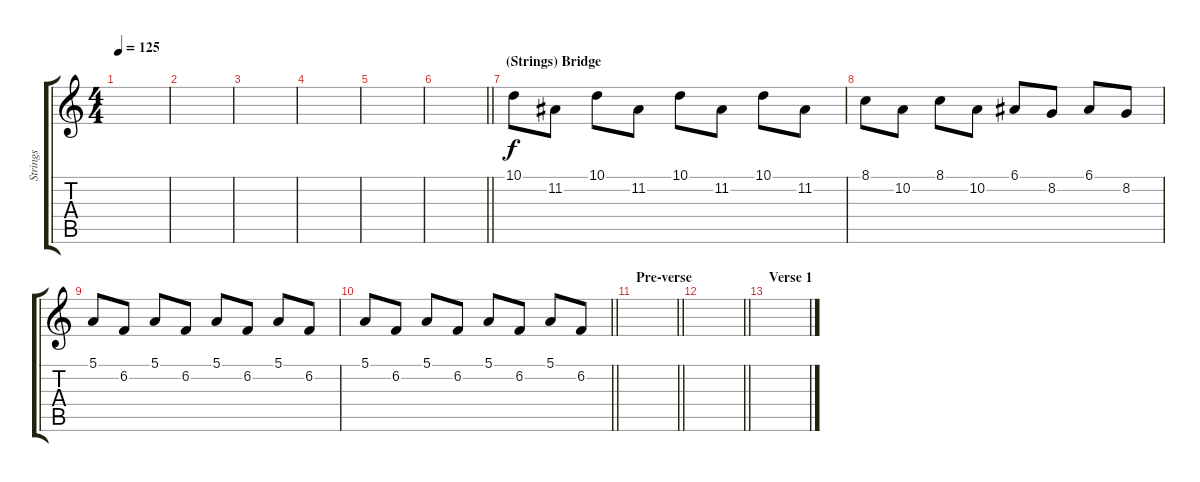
\track ("Strings" "Strings") {instrument stringensemble1}
\staff {score tabs}
\tuning (E4 B3 G3 D3 A2 E2) {hide}
\ts (4 4)
\tempo 125
\clef g2
\ks c
|
|
|
|
|
\barLineRight lightlight
|
\section ("" "(Strings) Bridge")
10.1.8 11.2.8 10.1.8 11.2.8 10.1.8 11.2.8 10.1.8 11.2.8 |
8.1.8 10.2.8 8.1.8 10.2.8 6.1.8 8.2.8 6.1.8 8.2.8 |
5.1.8 6.2.8 5.1.8 6.2.8 5.1.8 6.2.8 5.1.8 6.2.8 |
\barLineRight lightlight
5.1.8 6.2.8 5.1.8 6.2.8 5.1.8 6.2.8 5.1.8 6.2.8 |
\section ("" "Pre-verse")
\barLineRight lightlight
|
\barLineRight lightlight
|
\section ("" "Verse 1")
